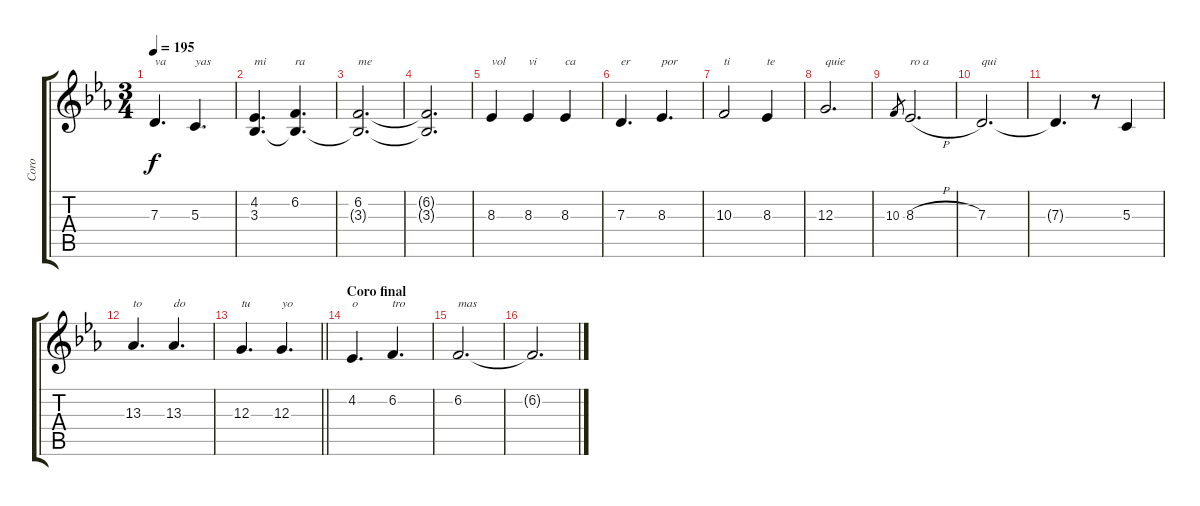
\track ("Coro" "Coro") {instrument synthvoice}
\staff {score tabs}
\tuning (E4 B3 G3 D3 A2 E2) {hide}
\ts (3 4)
\tempo 195
\clef g2
\ks eb
7.3.4{d txt "va" dy f} 5.3.4{d txt "yas"} |
(4.2 3.3).4{d txt "mi"} (6.2 3.3{t}).4{d txt "ra"} |
(6.2 3.3{t}).2{d txt "me"} |
(6.2{t} 3.3{t}).2{d} |
8.3.4{txt "vol"} 8.3.4{txt "vi"} 8.3.4{txt "ca"} |
7.3.4{d txt "er"} 8.3.4{d txt "por"} |
10.3.2{txt "ti"} 8.3.4{txt "te"} |
12.3.2{d txt "quie"} |
10.3.8{gr} 8.3{h}.2{d txt "ro a"} |
7.3.2{d txt "qui"} |
7.3{t}.4{d} r.8 5.3.4 |
13.3.4{d txt "to"} 13.3.4{d txt "do"} |
\barLineRight lightlight
12.3.4{d txt "tu"} 12.3.4{d txt "yo"} |
\section ("" "Coro final")
4.2.4{d txt "o"} 6.2.4{d txt "tro"} |
6.2.2{d txt "mas"} |
6.2{t}.2{d}
